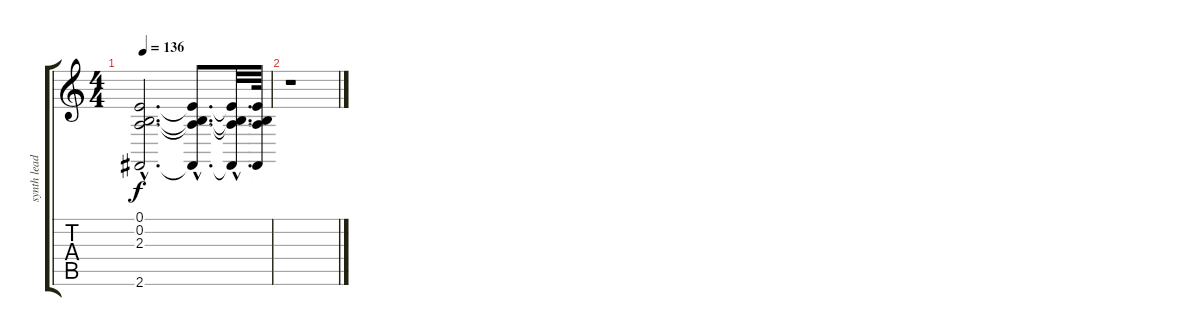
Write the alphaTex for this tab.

\track ("synth lead" "synth lead") {instrument lead2sawtooth}
\staff {score tabs}
\tuning (E4 B3 G3 D3 A2 E2) {hide}
\ts (4 4)
\tempo 136
\clef g2
\ks c
(0.1{hac t} 0.2{hac t} 2.3{hac t} 2.6{hac t}).2{d dy f} (0.1{hac t} 0.2{hac t} 2.3{hac t} 2.6{hac t}).8{d} (0.1{hac t} 0.2{hac t} 2.3{hac t} 2.6{hac t}).32{d} (0.1{t} 0.2{t} 2.3{t} 2.6{t}).64 |
r.1
